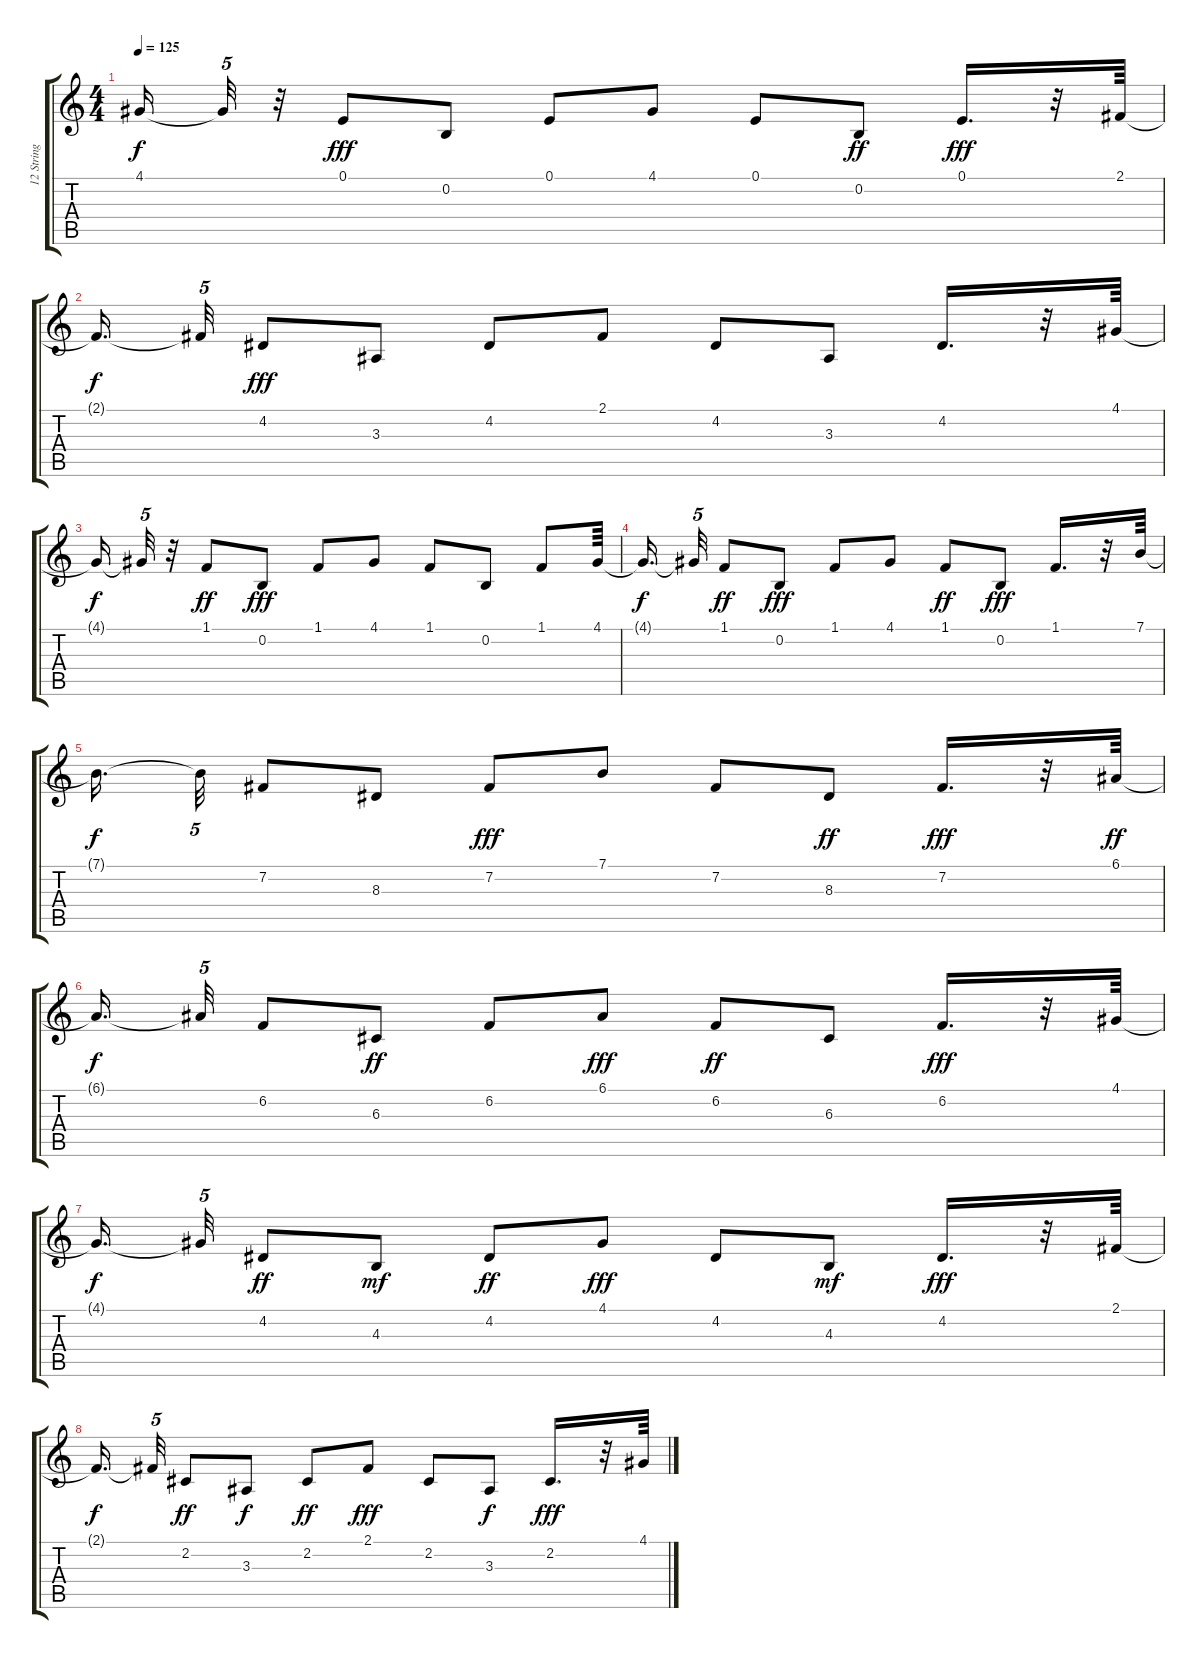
\track ("12 String Acoustic" "12 String ") {instrument vibraphone}
\staff {score tabs}
\tuning (E4 B3 G3 D3 A2 E2) {hide}
\ts (4 4)
\tempo 125
\clef g2
\ks c
4.1{t}.16{dy f} 4.1{t}.32{tu (5 4)} r.32 0.1.8{dy fff} 0.2.8 0.1.8 4.1.8 0.1.8 0.2.8{dy ff} 0.1.16{d dy fff} r.32 2.1.64 |
2.1{t}.16{d dy f} 2.1{t}.32{tu (5 4)} 4.2.8{dy fff} 3.3.8 4.2.8 2.1.8 4.2.8 3.3.8 4.2.16{d} r.32 4.1.64 |
4.1{t}.16{dy f} 4.1{t}.32{tu (5 4)} r.32 1.1.8{dy ff} 0.2.8{dy fff} 1.1.8 4.1.8 1.1.8 0.2.8 1.1.8 4.1.64 |
4.1{t}.16{d dy f} 4.1{t}.32{tu (5 4)} 1.1.8{dy ff} 0.2.8{dy fff} 1.1.8 4.1.8 1.1.8{dy ff} 0.2.8{dy fff} 1.1.16{d} r.32 7.1.64 |
7.1{t}.16{d dy f} 7.1{t}.32{tu (5 4)} 7.2.8 8.3.8 7.2.8{dy fff} 7.1.8 7.2.8 8.3.8{dy ff} 7.2.16{d dy fff} r.32 6.1.64{dy ff} |
6.1{t}.16{d dy f} 6.1{t}.32{tu (5 4)} 6.2.8 6.3.8{dy ff} 6.2.8 6.1.8{dy fff} 6.2.8{dy ff} 6.3.8 6.2.16{d dy fff} r.32 4.1.64 |
4.1{t}.16{d dy f} 4.1{t}.32{tu (5 4)} 4.2.8{dy ff} 4.3.8{dy mf} 4.2.8{dy ff} 4.1.8{dy fff} 4.2.8 4.3.8{dy mf} 4.2.16{d dy fff} r.32 2.1.64 |
2.1{t}.16{d dy f} 2.1{t}.32{tu (5 4)} 2.2.8{dy ff} 3.3.8{dy f} 2.2.8{dy ff} 2.1.8{dy fff} 2.2.8 3.3.8{dy f} 2.2.16{d dy fff} r.32 4.1.64
